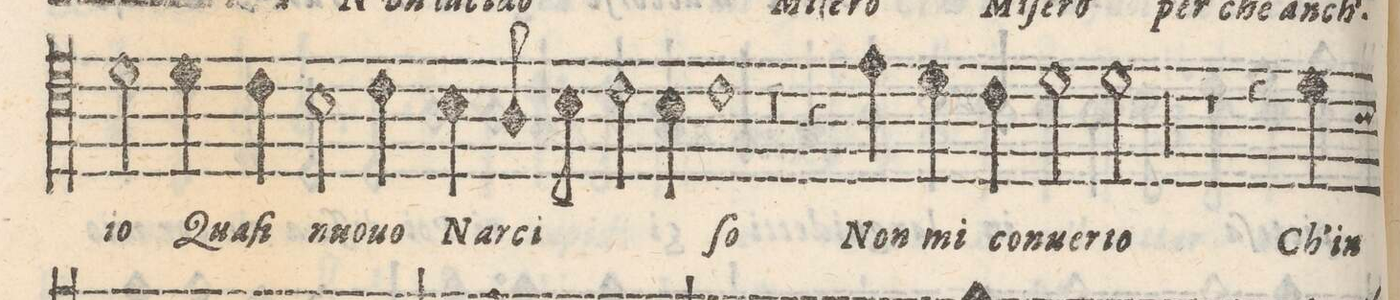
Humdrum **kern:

**kern	**text
*I"TENORE	*
*clefC4	*
*k[]	*
*met(c)	*
*M4/4	*
2d\	io
4d\	Qua-
4c\	-ſi
=28-	=28-
2B\	nuo-
4c\	-uo
4B\	Nar-
=29-	=29-
8A/	-ci-
8B\	.
2c\	.
4B\	.
=30-	=30-
1c	-ſo
=31-	=31-
0r	.
=32-	=32-
=33-	=33-
4r	.
4e\	Non
4d\	mi
4c\	con-
=34-	=34-
2d\	-uer-
2d\	-to
=35-	=35-
00r	.
=36-	=36-
=37-	=37-
=38-	=38-
=39-	=39-
1r	.
=40-	=40-
4r	.
4d\	Ch' in
*-	*-
